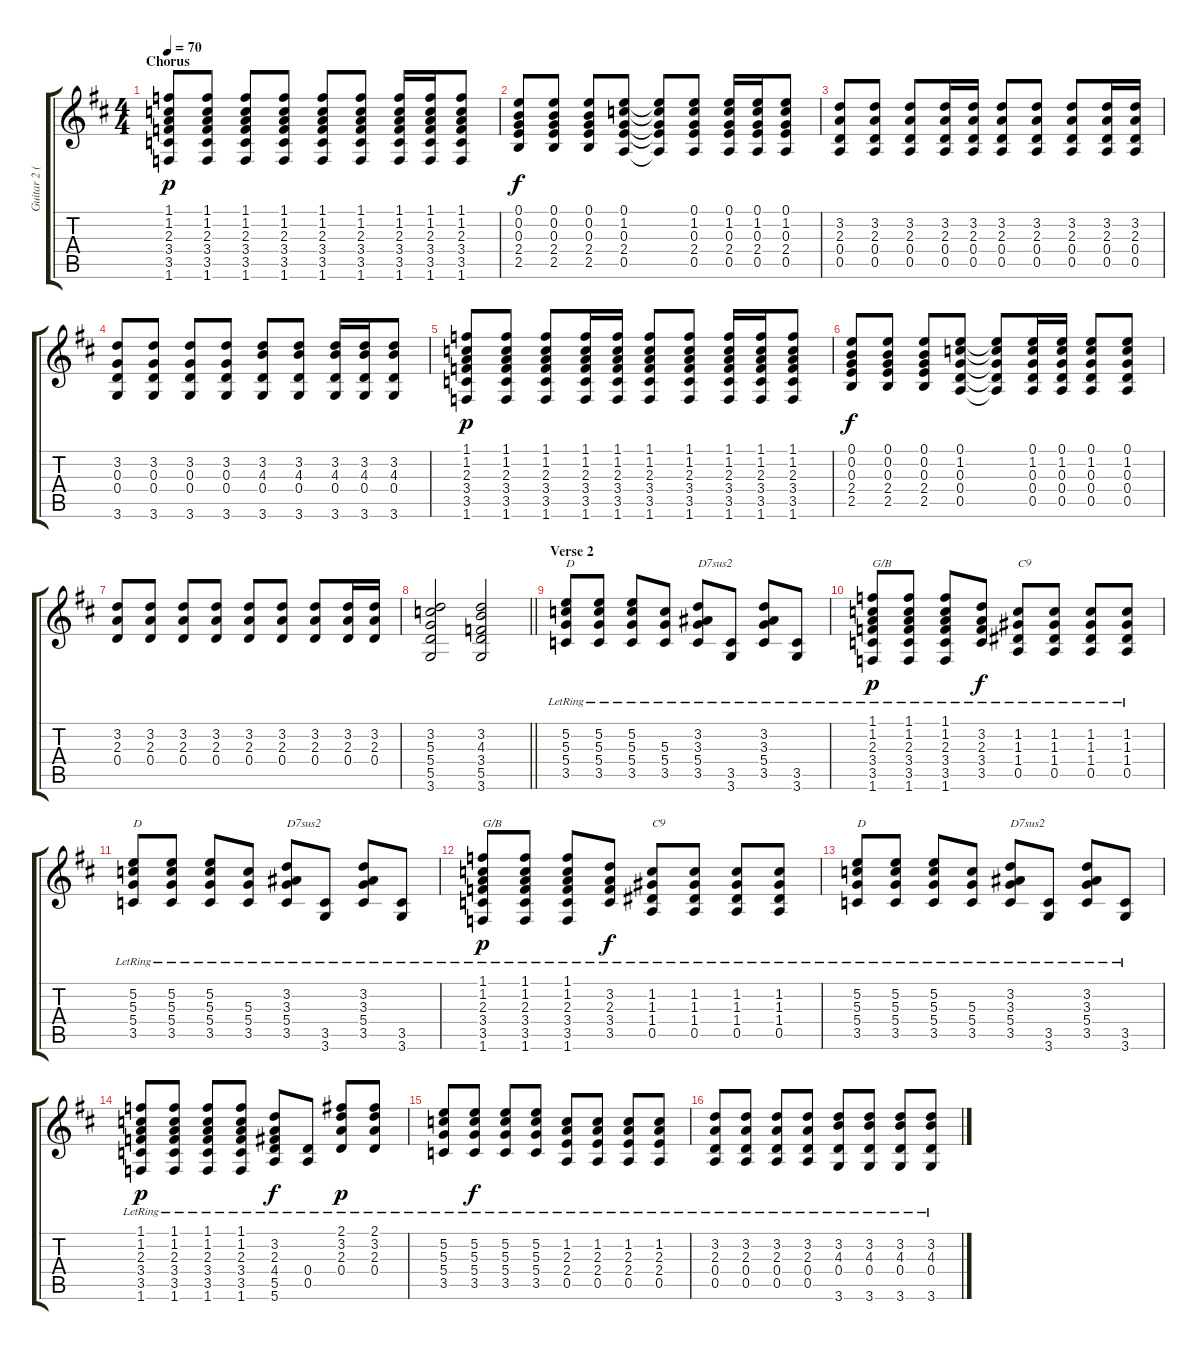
\track ("Guitar 2 (Standard Tuning)" "Guitar 2 (") {instrument acousticguitarsteel}
\staff {score tabs}
\tuning (E4 B3 G3 D3 A2 E2) {hide}
\ts (4 4)
\section ("" "Chorus")
\tempo 70
\clef g2
\ks bminor
(1.1 1.2 2.3 3.4 3.5 1.6).8{dy p} (1.1 1.2 2.3 3.4 3.5 1.6).8 (1.1 1.2 2.3 3.4 3.5 1.6).8 (1.1 1.2 2.3 3.4 3.5 1.6).8 (1.1 1.2 2.3 3.4 3.5 1.6).8 (1.1 1.2 2.3 3.4 3.5 1.6).8 (1.1 1.2 2.3 3.4 3.5 1.6).16 (1.1 1.2 2.3 3.4 3.5 1.6).16 (1.1 1.2 2.3 3.4 3.5 1.6).8 |
(0.1 0.2 0.3 2.4 2.5).8{dy f} (0.1 0.2 0.3 2.4 2.5).8 (0.1 0.2 0.3 2.4 2.5).8 (0.1 1.2 0.3 2.4 0.5).8 (0.1{t} 1.2{t} 0.3{t} 2.4{t} 0.5{t}).8 (0.1 1.2 0.3 2.4 0.5).8 (0.1 1.2 0.3 2.4 0.5).16 (0.1 1.2 0.3 2.4 0.5).16 (0.1 1.2 0.3 2.4 0.5).8 |
(3.2 2.3 0.4 0.5).8 (3.2 2.3 0.4 0.5).8 (3.2 2.3 0.4 0.5).8 (3.2 2.3 0.4 0.5).16 (3.2 2.3 0.4 0.5).16 (3.2 2.3 0.4 0.5).8 (3.2 2.3 0.4 0.5).8 (3.2 2.3 0.4 0.5).8 (3.2 2.3 0.4 0.5).16 (3.2 2.3 0.4 0.5).16 |
(3.2 0.3 0.4 3.6).8 (3.2 0.3 0.4 3.6).8 (3.2 0.3 0.4 3.6).8 (3.2 0.3 0.4 3.6).8 (3.2 4.3 0.4 3.6).8 (3.2 4.3 0.4 3.6).8 (3.2 4.3 0.4 3.6).16 (3.2 4.3 0.4 3.6).16 (3.2 4.3 0.4 3.6).8 |
(1.1 1.2 2.3 3.4 3.5 1.6).8{dy p} (1.1 1.2 2.3 3.4 3.5 1.6).8 (1.1 1.2 2.3 3.4 3.5 1.6).8 (1.1 1.2 2.3 3.4 3.5 1.6).16 (1.1 1.2 2.3 3.4 3.5 1.6).16 (1.1 1.2 2.3 3.4 3.5 1.6).8 (1.1 1.2 2.3 3.4 3.5 1.6).8 (1.1 1.2 2.3 3.4 3.5 1.6).16 (1.1 1.2 2.3 3.4 3.5 1.6).16 (1.1 1.2 2.3 3.4 3.5 1.6).8 |
(0.1 0.2 0.3 2.4 2.5).8{dy f} (0.1 0.2 0.3 2.4 2.5).8 (0.1 0.2 0.3 2.4 2.5).8 (0.1 1.2 0.3 0.4 0.5).8 (0.1{t} 1.2{t} 0.3{t} 0.4{t} 0.5{t}).8 (0.1 1.2 0.3 0.4 0.5).16 (0.1 1.2 0.3 0.4 0.5).16 (0.1 1.2 0.3 0.4 0.5).8 (0.1 1.2 0.3 0.4 0.5).8 |
(3.2 2.3 0.4).8 (3.2 2.3 0.4).8 (3.2 2.3 0.4).8 (3.2 2.3 0.4).8 (3.2 2.3 0.4).8 (3.2 2.3 0.4).8 (3.2 2.3 0.4).8 (3.2 2.3 0.4).16 (3.2 2.3 0.4).16 |
\barLineRight lightlight
(3.2 5.3 5.4 5.5 3.6).2 (3.2 4.3 3.4 5.5 3.6).2 |
\section ("" "Verse 2")
(5.2{lr} 5.3{lr} 5.4{lr} 3.5{lr}).8{txt "D"} (5.2{lr} 5.3{lr} 5.4{lr} 3.5{lr}).8 (5.2{lr} 5.3{lr} 5.4{lr} 3.5{lr}).8 (5.3{lr} 5.4{lr} 3.5{lr}).8 (3.2{lr} 3.3{lr} 5.4{lr} 3.5{lr}).8{txt "D7sus2"} (3.5{lr} 3.6{lr}).8 (3.2{lr} 3.3{lr} 5.4{lr} 3.5{lr}).8 (3.5{lr} 3.6{lr}).8 |
(1.1{lr} 1.2 2.3{lr} 3.4{lr} 3.5{lr} 1.6{lr}).8{txt "G/B" dy p} (1.1{lr} 1.2 2.3{lr} 3.4{lr} 3.5{lr} 1.6{lr}).8 (1.1{lr} 1.2 2.3{lr} 3.4{lr} 3.5{lr} 1.6{lr}).8 (3.2{lr} 2.3{lr} 3.4{lr} 3.5{lr}).8{dy f} (1.2{lr} 1.3{lr} 1.4{lr} 0.5{lr}).8{txt "C9"} (1.2{lr} 1.3{lr} 1.4{lr} 0.5{lr}).8 (1.2{lr} 1.3{lr} 1.4{lr} 0.5{lr}).8 (1.2{lr} 1.3{lr} 1.4{lr} 0.5{lr}).8 |
(5.2{lr} 5.3{lr} 5.4{lr} 3.5{lr}).8{txt "D"} (5.2{lr} 5.3{lr} 5.4{lr} 3.5{lr}).8 (5.2{lr} 5.3{lr} 5.4{lr} 3.5{lr}).8 (5.3{lr} 5.4{lr} 3.5{lr}).8 (3.2{lr} 3.3{lr} 5.4{lr} 3.5{lr}).8{txt "D7sus2"} (3.5{lr} 3.6{lr}).8 (3.2{lr} 3.3{lr} 5.4{lr} 3.5{lr}).8 (3.5{lr} 3.6{lr}).8 |
(1.1{lr} 1.2 2.3{lr} 3.4{lr} 3.5{lr} 1.6{lr}).8{txt "G/B" dy p} (1.1{lr} 1.2 2.3{lr} 3.4{lr} 3.5{lr} 1.6{lr}).8 (1.1{lr} 1.2 2.3{lr} 3.4{lr} 3.5{lr} 1.6{lr}).8 (3.2{lr} 2.3{lr} 3.4{lr} 3.5{lr}).8{dy f} (1.2{lr} 1.3{lr} 1.4{lr} 0.5{lr}).8{txt "C9"} (1.2{lr} 1.3{lr} 1.4{lr} 0.5{lr}).8 (1.2{lr} 1.3{lr} 1.4{lr} 0.5{lr}).8 (1.2{lr} 1.3{lr} 1.4{lr} 0.5{lr}).8 |
(5.2{lr} 5.3{lr} 5.4{lr} 3.5{lr}).8{txt "D"} (5.2{lr} 5.3{lr} 5.4{lr} 3.5{lr}).8 (5.2{lr} 5.3{lr} 5.4{lr} 3.5{lr}).8 (5.3{lr} 5.4{lr} 3.5{lr}).8 (3.2{lr} 3.3{lr} 5.4{lr} 3.5{lr}).8{txt "D7sus2"} (3.5{lr} 3.6{lr}).8 (3.2{lr} 3.3{lr} 5.4{lr} 3.5{lr}).8 (3.5{lr} 3.6{lr}).8 |
(1.1{lr} 1.2 2.3{lr} 3.4{lr} 3.5{lr} 1.6{lr}).8{dy p} (1.1{lr} 1.2 2.3{lr} 3.4{lr} 3.5{lr} 1.6{lr}).8 (1.1{lr} 1.2 2.3{lr} 3.4{lr} 3.5{lr} 1.6{lr}).8 (1.1{lr} 1.2 2.3{lr} 3.4{lr} 3.5{lr} 1.6{lr}).8 (3.2{lr} 2.3{lr} 4.4{lr} 5.5{lr} 5.6{lr}).8{dy f} (0.4{lr} 0.5{lr}).8 (2.1 3.2{lr} 2.3{lr} 0.4{lr}).8{dy p} (2.1 3.2{lr} 2.3{lr} 0.4{lr}).8 |
(5.2 5.3{lr} 5.4{lr} 3.5{lr}).8 (5.2{lr} 5.3{lr} 5.4{lr} 3.5{lr}).8{dy f} (5.2{lr} 5.3{lr} 5.4{lr} 3.5{lr}).8 (5.2{lr} 5.3{lr} 5.4{lr} 3.5{lr}).8 (1.2{lr} 2.3{lr} 2.4{lr} 0.5{lr}).8 (1.2{lr} 2.3{lr} 2.4{lr} 0.5{lr}).8 (1.2{lr} 2.3{lr} 2.4{lr} 0.5{lr}).8 (1.2{lr} 2.3{lr} 2.4{lr} 0.5{lr}).8 |
(3.2{lr} 2.3{lr} 0.4{lr} 0.5{lr}).8 (3.2{lr} 2.3{lr} 0.4{lr} 0.5{lr}).8 (3.2{lr} 2.3{lr} 0.4{lr} 0.5{lr}).8 (3.2{lr} 2.3{lr} 0.4{lr} 0.5{lr}).8 (3.2{lr} 4.3{lr} 0.4{lr} 3.6{lr}).8 (3.2{lr} 4.3{lr} 0.4{lr} 3.6{lr}).8 (3.2{lr} 4.3{lr} 0.4{lr} 3.6{lr}).8 (3.2{lr} 4.3{lr} 0.4{lr} 3.6{lr}).8
